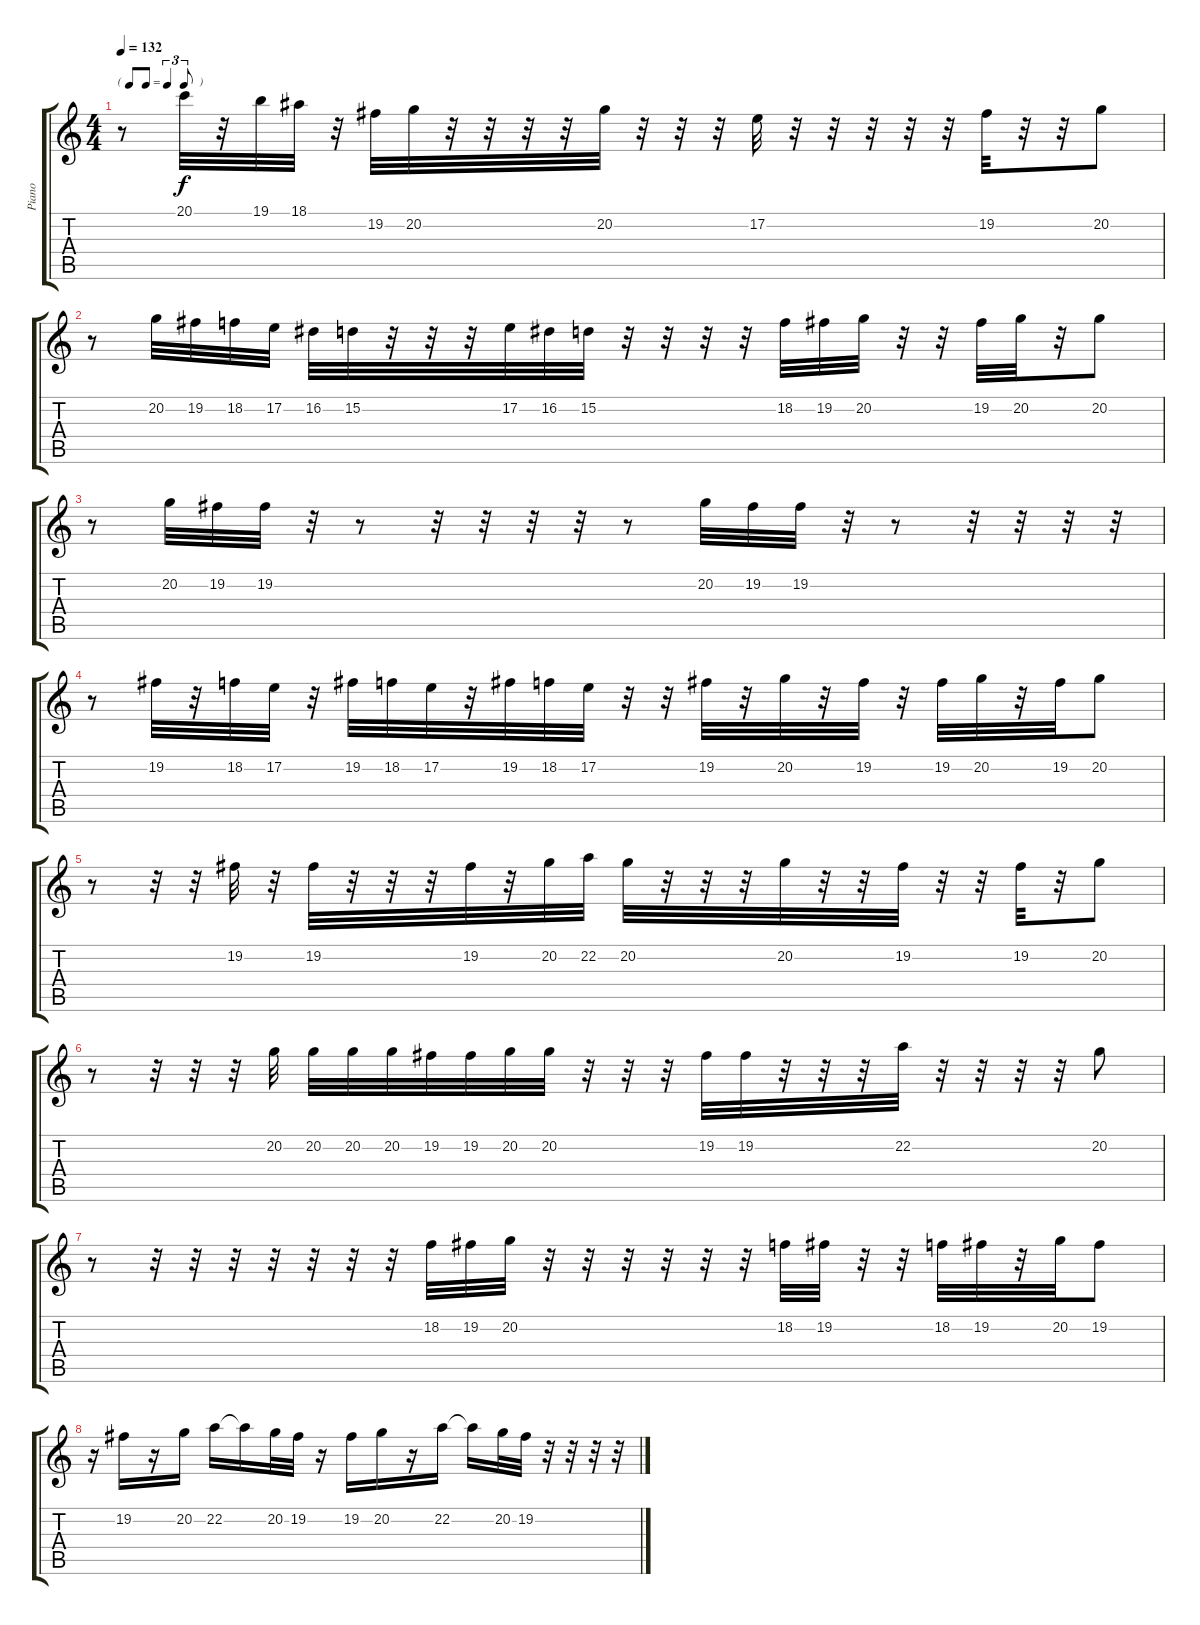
\track ("Piano" "Piano") {instrument electricpiano1}
\staff {score tabs}
\tuning (E4 B3 G3 D3 A2 E2) {hide}
\ts (4 4)
\tf triplet8th
\tempo 132
\clef g2
\ks c
r.8{dy f} 20.1.32 r.32 19.1.32 18.1.32 r.32 19.2.32 20.2.32 r.32 r.32 r.32 r.32 20.2.32 r.32 r.32 r.32 17.2.32 r.32 r.32 r.32 r.32 r.32 19.2.32 r.32 r.32 20.2.8 |
r.8 20.2.32 19.2.32 18.2.32 17.2.32 16.2.32 15.2.32 r.32 r.32 r.32 17.2.32 16.2.32 15.2.32 r.32 r.32 r.32 r.32 18.2.32 19.2.32 20.2.32 r.32 r.32 19.2.32 20.2.32 r.32 20.2.8 |
r.8 20.2.32 19.2.32 19.2.32 r.32 r.8 r.32 r.32 r.32 r.32 r.8 20.2.32 19.2.32 19.2.32 r.32 r.8 r.32 r.32 r.32 r.32 |
r.8 19.2.32 r.32 18.2.32 17.2.32 r.32 19.2.32 18.2.32 17.2.32 r.32 19.2.32 18.2.32 17.2.32 r.32 r.32 19.2.32 r.32 20.2.32 r.32 19.2.32 r.32 19.2.32 20.2.32 r.32 19.2.32 20.2.8 |
r.8 r.32 r.32 19.2.32 r.32 19.2.32 r.32 r.32 r.32 19.2.32 r.32 20.2.32 22.2.32 20.2.32 r.32 r.32 r.32 20.2.32 r.32 r.32 19.2.32 r.32 r.32 19.2.32 r.32 20.2.8 |
r.8 r.32 r.32 r.32 20.2.32 20.2.32 20.2.32 20.2.32 19.2.32 19.2.32 20.2.32 20.2.32 r.32 r.32 r.32 19.2.32 19.2.32 r.32 r.32 r.32 22.2.32 r.32 r.32 r.32 r.32 20.2.8 |
r.8 r.32 r.32 r.32 r.32 r.32 r.32 r.32 18.2.32 19.2.32 20.2.32 r.32 r.32 r.32 r.32 r.32 r.32 18.2.32 19.2.32 r.32 r.32 18.2.32 19.2.32 r.32 20.2.32 19.2.8 |
r.16 19.2.16 r.16 20.2.16 22.2.16 22.2{t}.16 20.2.32 19.2.32 r.16 19.2.16 20.2.16 r.16 22.2.16 22.2{t}.16 20.2.32 19.2.32 r.32 r.32 r.32 r.32
